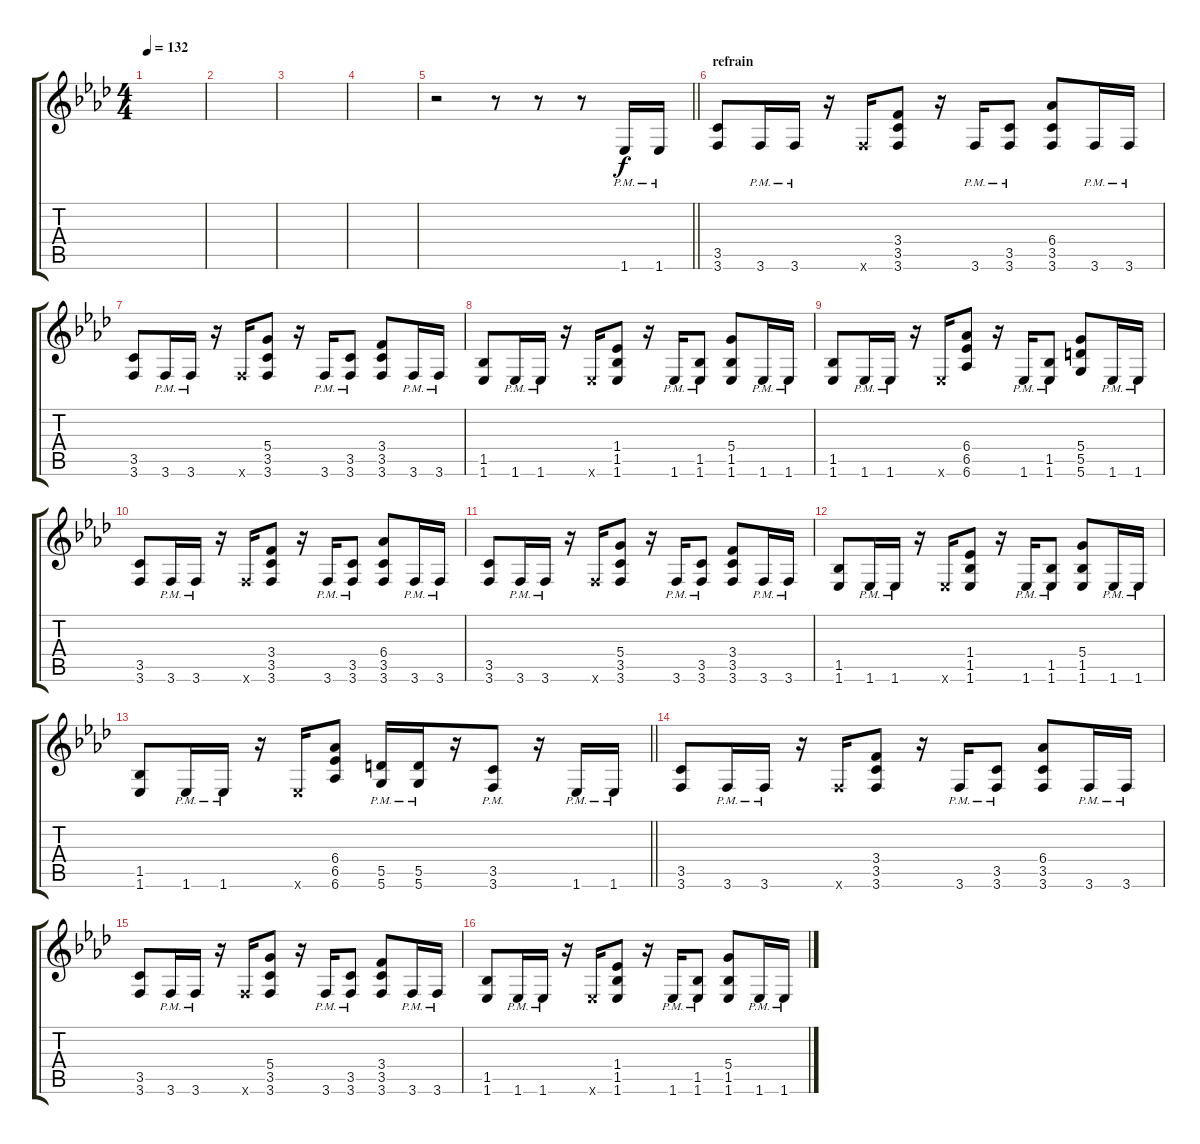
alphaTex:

\track "" {instrument distortionguitar}
\staff {score tabs}
\tuning (E4 B3 G3 D3 A2 D2) {hide}
\ts (4 4)
\tempo 132
\clef g2
\ks fminor
|
|
|
|
\barLineRight lightlight
r.2 r.8 r.8 r.8 1.6{pm}.16{volume 9} 1.6{pm}.16 |
\section ("" "refrain")
(3.5 3.6).8 3.6{pm}.16 3.6{pm}.16 r.16 3.6{x}.16 (3.4 3.5 3.6).8 r.16 3.6{pm}.16 (3.5{pm} 3.6{pm}).8 (6.4 3.5 3.6).8 3.6{pm}.16 3.6{pm}.16 |
(3.5 3.6).8 3.6{pm}.16 3.6{pm}.16 r.16 3.6{x}.16 (5.4 3.5 3.6).8 r.16 3.6{pm}.16 (3.5{pm} 3.6{pm}).8 (3.4 3.5 3.6).8 3.6{pm}.16 3.6{pm}.16 |
(1.5 1.6).8 1.6{pm}.16 1.6{pm}.16 r.16 1.6{x}.16 (1.4 1.5 1.6).8 r.16 1.6{pm}.16 (1.5{pm} 1.6{pm}).8 (5.4 1.5 1.6).8 1.6{pm}.16 1.6{pm}.16 |
(1.5 1.6).8 1.6{pm}.16 1.6{pm}.16 r.16 1.6{x}.16 (6.4 6.5 6.6).8 r.16 1.6{pm}.16 (1.5{pm} 1.6{pm}).8 (5.4 5.5 5.6).8 1.6{pm}.16 1.6{pm}.16 |
(3.5 3.6).8 3.6{pm}.16 3.6{pm}.16 r.16 3.6{x}.16 (3.4 3.5 3.6).8 r.16 3.6{pm}.16 (3.5{pm} 3.6{pm}).8 (6.4 3.5 3.6).8 3.6{pm}.16 3.6{pm}.16 |
(3.5 3.6).8 3.6{pm}.16 3.6{pm}.16 r.16 3.6{x}.16 (5.4 3.5 3.6).8 r.16 3.6{pm}.16 (3.5{pm} 3.6{pm}).8 (3.4 3.5 3.6).8 3.6{pm}.16 3.6{pm}.16 |
(1.5 1.6).8 1.6{pm}.16 1.6{pm}.16 r.16 1.6{x}.16 (1.4 1.5 1.6).8 r.16 1.6{pm}.16 (1.5{pm} 1.6{pm}).8 (5.4 1.5 1.6).8 1.6{pm}.16 1.6{pm}.16 |
\barLineRight lightlight
(1.5 1.6).8 1.6{pm}.16 1.6{pm}.16 r.16 1.6{x}.16 (6.4 6.5 6.6).8 (5.5{pm} 5.6{pm}).16 (5.5{pm} 5.6{pm}).16 r.16 (3.5{pm} 3.6{pm}).8 r.16 1.6{pm}.16 1.6{pm}.16 |
(3.5 3.6).8 3.6{pm}.16 3.6{pm}.16 r.16 3.6{x}.16 (3.4 3.5 3.6).8 r.16 3.6{pm}.16 (3.5{pm} 3.6{pm}).8 (6.4 3.5 3.6).8 3.6{pm}.16 3.6{pm}.16 |
(3.5 3.6).8 3.6{pm}.16 3.6{pm}.16 r.16 3.6{x}.16 (5.4 3.5 3.6).8 r.16 3.6{pm}.16 (3.5{pm} 3.6{pm}).8 (3.4 3.5 3.6).8 3.6{pm}.16 3.6{pm}.16 |
(1.5 1.6).8 1.6{pm}.16 1.6{pm}.16 r.16 1.6{x}.16 (1.4 1.5 1.6).8 r.16 1.6{pm}.16 (1.5{pm} 1.6{pm}).8 (5.4 1.5 1.6).8 1.6{pm}.16 1.6{pm}.16
